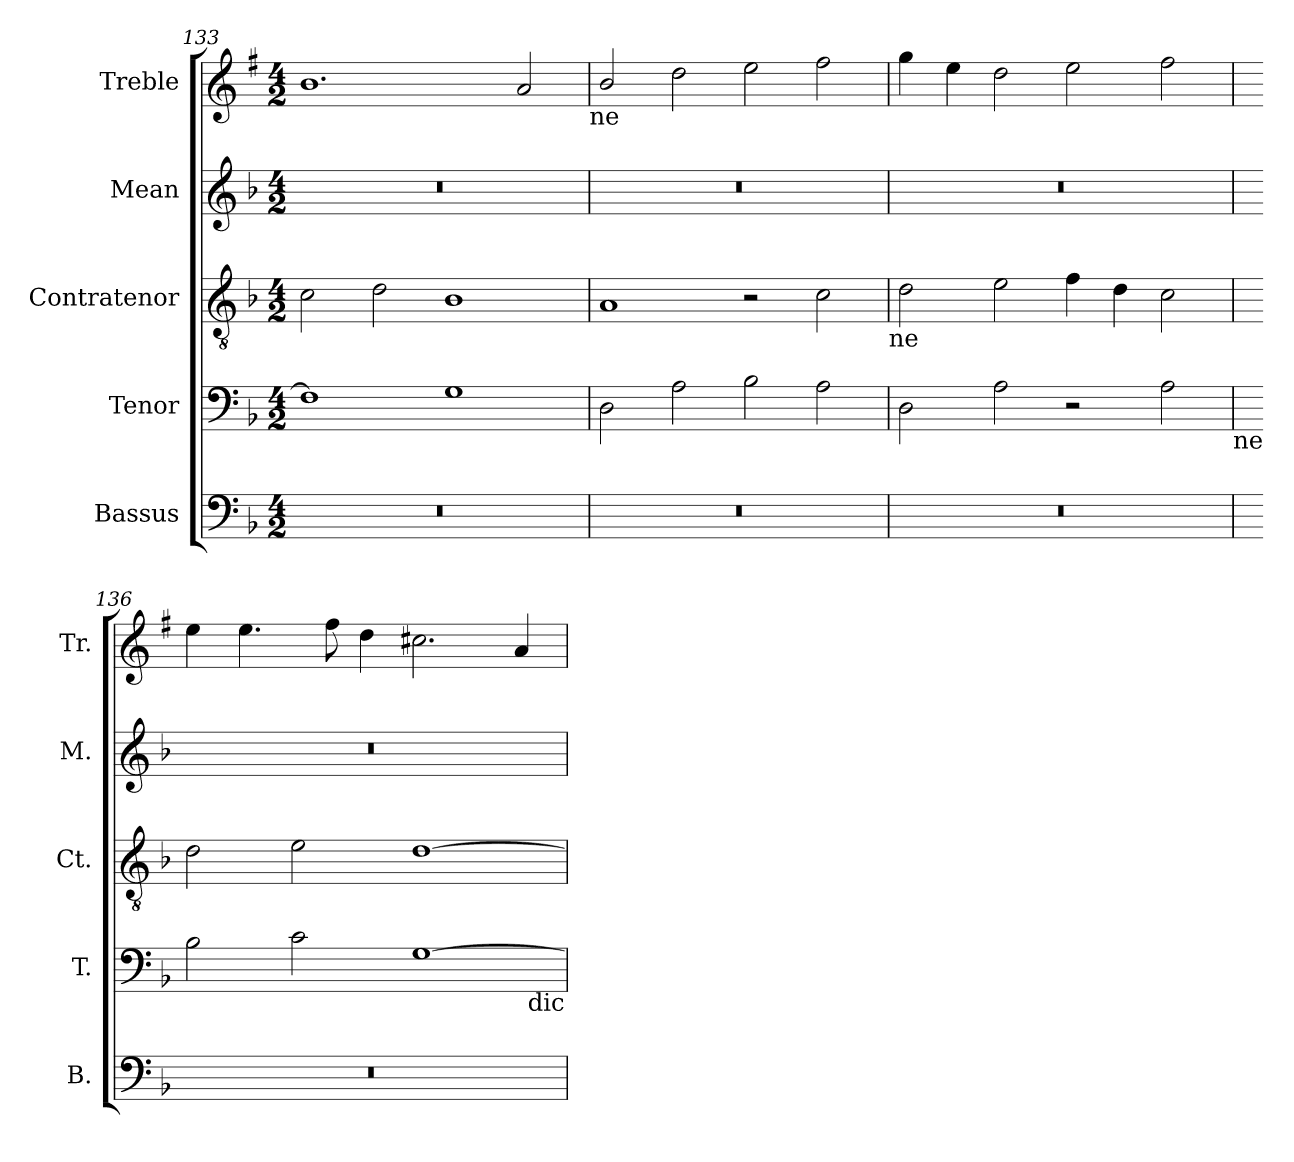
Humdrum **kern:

**kern	**kern	**kern	**kern	**kern
*part5	*part4	*part3	*part2	*part1
*staff5	*staff4	*staff3	*staff2	*staff1
*I"Bassus	*I"Tenor	*I"Contratenor	*I"Mean	*I"Treble
*I'B.	*I'T.	*I'Ct.	*I'M.	*I'Tr.
*clefF4	*clefF4	*clefGv2	*clefG2	*clefG2
*ITrd7c12	*	*	*	*ITrd1c2
*k[b-]	*k[b-]	*k[b-]	*k[b-]	*k[b-]
*F:	*F:	*F:	*F:	*F:
*M4/2	*M4/2	*M4/2	*M4/2	*M4/2
=133	=133	=133	=133	=133
0r	1F]	2c\	0r	1.a
.	.	2d\	.	.
.	1G	1B-	.	.
.	.	.	.	2g/
!	!	!	!	!LO:TX:b:t=ne
!!LO:LB:g=z
=134	=134	=134	=134	=134
0r	2D\	1A	0r	2a/
.	2A\	.	.	2cc\
.	2B-\	2r	.	2dd\
.	2A\	2c\	.	2ee\
!	!	!LO:TX:b:t=ne	!	!
=135	=135	=135	=135	=135
0r	2D\	2d\	0r	4ff\
.	.	.	.	4dd\
.	2A\	2e\	.	2cc\
.	2r	4f\	.	2dd\
.	.	4d\	.	.
.	2A\	2c\	.	2ee\
!	!LO:TX:b:t=ne	!	!	!
=136	=136	=136	=136	=136
0r	2B-\	2d\	0r	4dd\
.	.	.	.	4.dd\
.	2c\	2e\	.	.
.	.	.	.	8ee\
.	.	.	.	4cc\
.	[>1G	[>1d	.	2.bn\
.	.	.	.	4g/
!	!LO:TX:b:t=dic	!	!	!
=	=	=	=	=
*-	*-	*-	*-	*-
